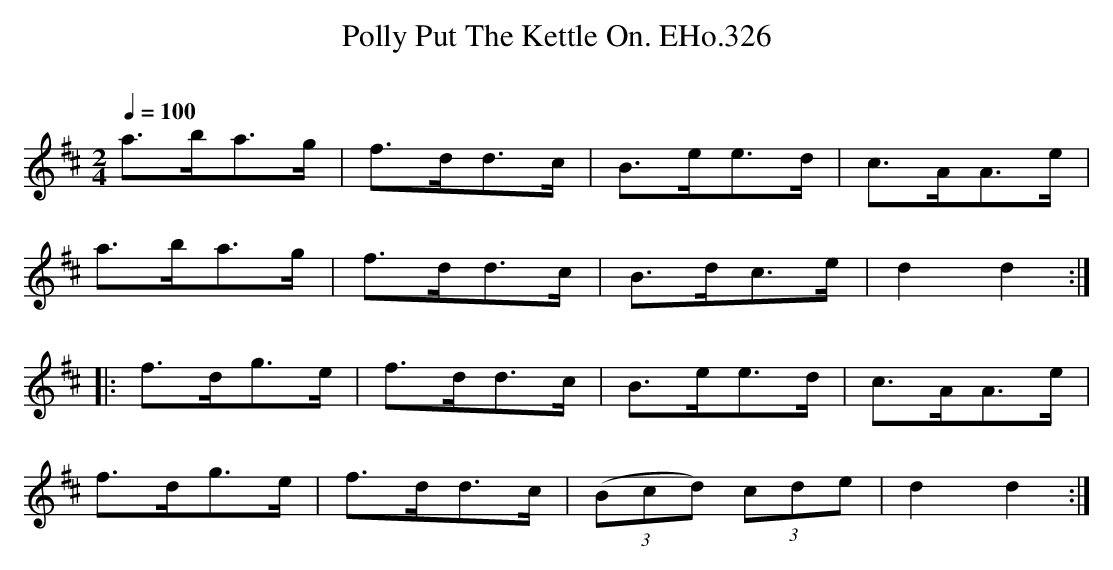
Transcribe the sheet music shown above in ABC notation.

X:1
T:Polly Put The Kettle On. EHo.326
M:2/4
L:1/8
Q:1/4=100
O:
K:D
a>ba>g | f>dd>c | B>ee>d | c>AA>e |
a>ba>g | f>dd>c | B>dc>e | d2d2 :|
|: f>dg>e | f>dd>c | B>ee>d | c>AA>e |
f>dg>e | f>dd>c | (3(Bcd) (3cde | d2d2 :|
